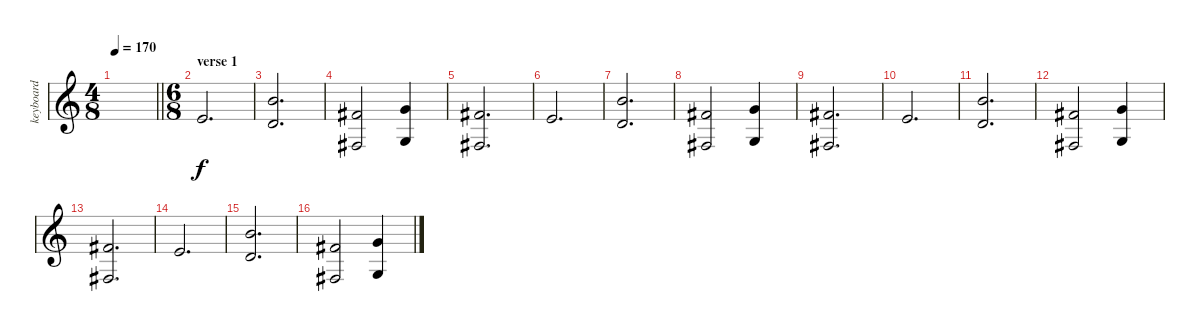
\track ("keyboard" "keyboard") {instrument electricpiano2}
\staff {score}
\tuning (E4 B3 G3 D3 A2 E2) {hide}
\ts (4 8)
\tempo 170
\clef g2
\barLineRight lightlight
\ks c
|
\ts (6 8)
\section ("" "verse 1")
9.3.2{d instrument acousticgrandpiano} |
(12.2 7.3).2{d} |
(11.3 4.4).2 (12.3 5.4).4 |
(11.3 4.4).2{d} |
9.3.2{d} |
(12.2 7.3).2{d} |
(11.3 4.4).2 (12.3 5.4).4 |
(11.3 4.4).2{d} |
9.3.2{d} |
(12.2 7.3).2{d} |
(11.3 4.4).2 (12.3 5.4).4 |
(11.3 4.4).2{d} |
9.3.2{d} |
(12.2 7.3).2{d} |
(11.3 4.4).2 (12.3 5.4).4
